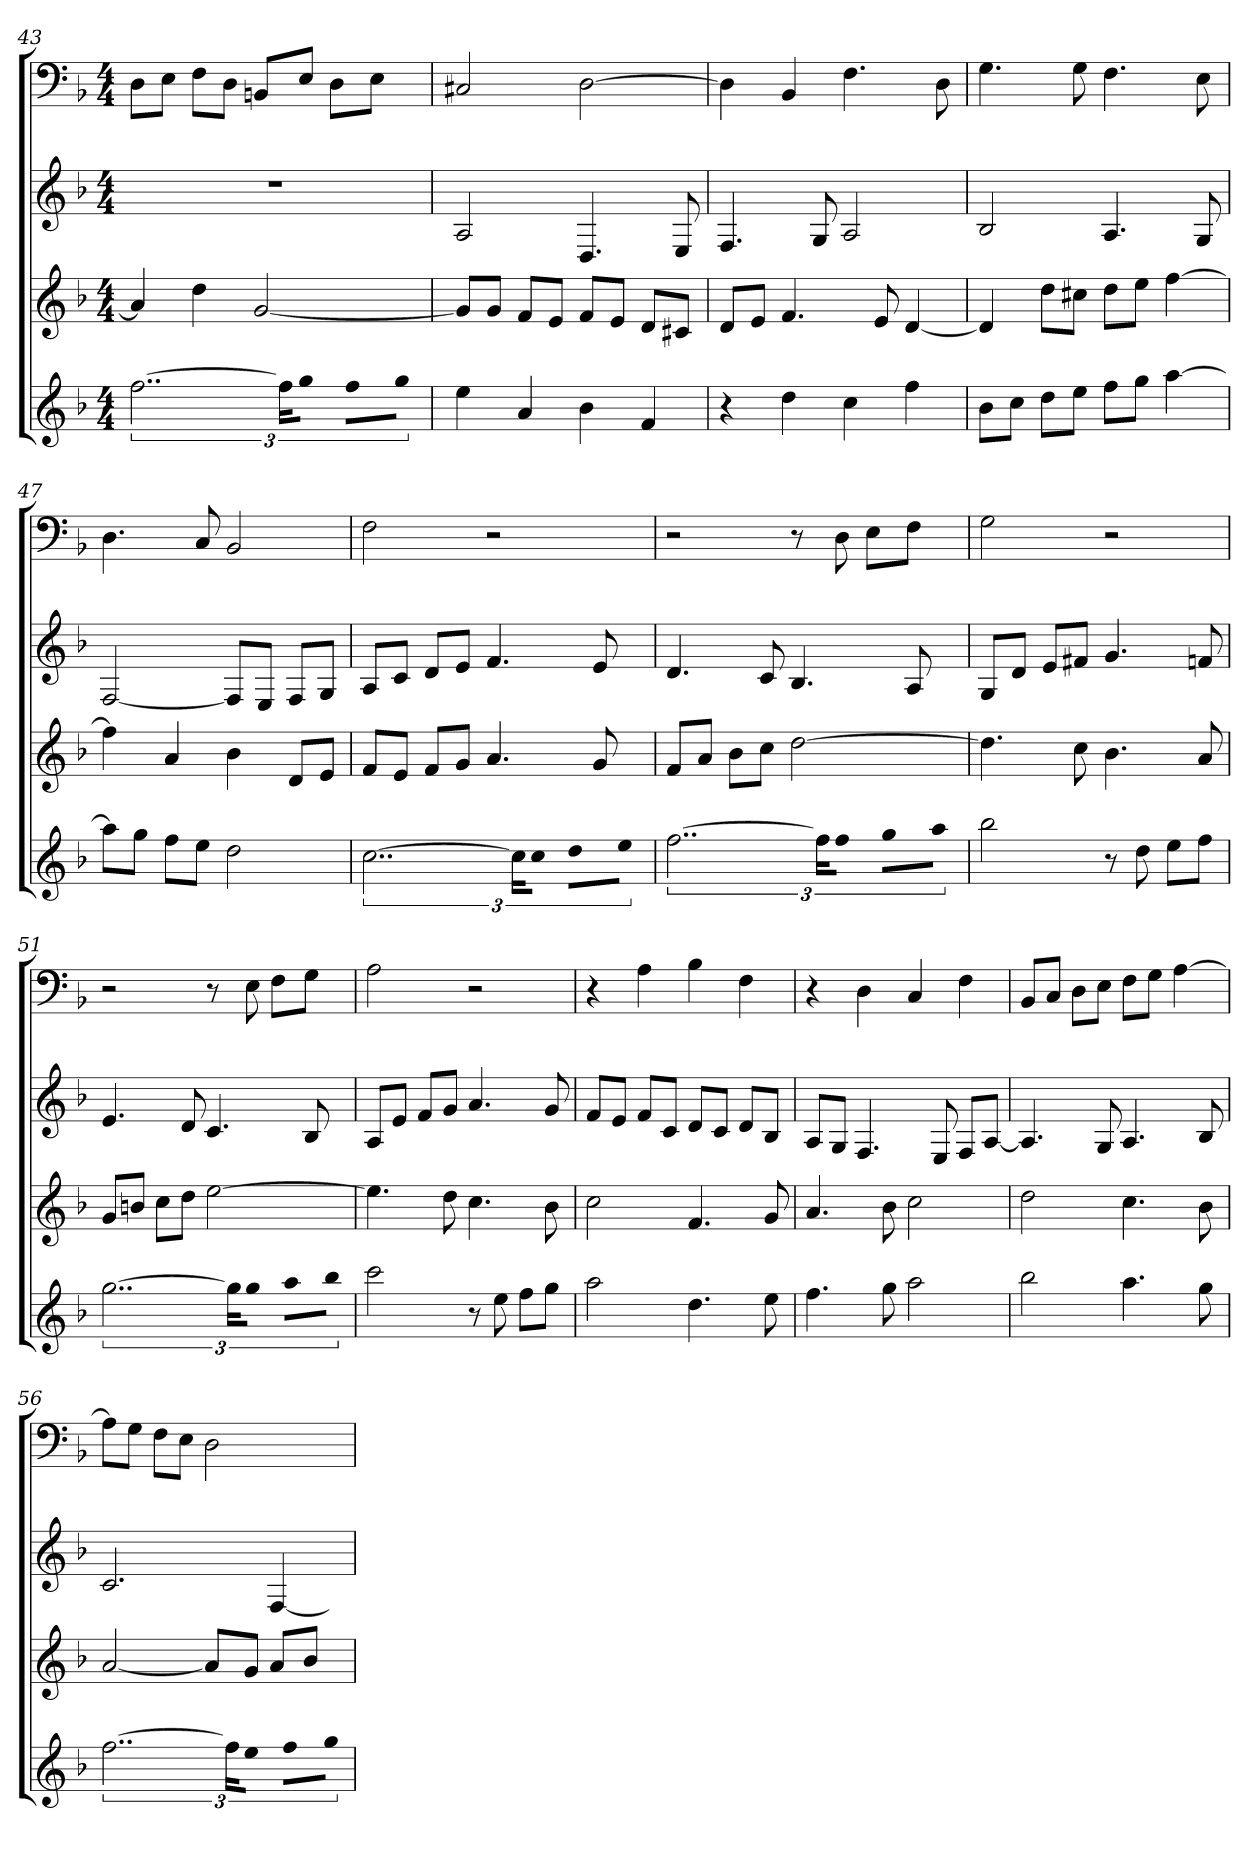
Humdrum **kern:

**kern	**kern	**kern	**kern
*part4	*part3	*part2	*part1
*staff4	*staff3	*staff2	*staff1
*k[b-]	*k[b-]	*k[b-]	*k[b-]
*d:	*d:	*d:	*d:
*M4/4	*M4/4	*M4/4	*M4/4
=43	=43	=43	=43
[3..ff	4a]	1r	8DL
.	.	.	8EJ
.	4dd	.	8FL
.	.	.	8DJ
.	[2g	.	8BBnL
24ffKL]	.	.	.
8ggJ	.	.	8EJ
8ffL	.	.	8DL
8ggJ	.	.	8EJ
=44	=44	=44	=44
4ee	8gL]	2A	2C#X
.	8gJ	.	.
4a	8fL	.	.
.	8eJ	.	.
4b-	8fL	4.D	[2D
.	8eJ	.	.
4f	8dL	.	.
.	8c#XJ	8E	.
=45	=45	=45	=45
4r	8dL	4.F	4D]
.	8eJ	.	.
4dd	4.f	.	4BB-
.	.	8G	.
4cc	.	2A	4.F
.	8e	.	.
4ff	[4d	.	.
.	.	.	8D
=46	=46	=46	=46
8b-L	4d]	2B-	4.G
8ccJ	.	.	.
8ddL	8ddL	.	.
8eeJ	8cc#XJ	.	8G
8ffL	8ddL	4.A	4.F
8ggJ	8eeJ	.	.
[4aa	[4ff	.	.
.	.	8G	8E
=47	=47	=47	=47
8aaL]	4ff]	[2F	4.D
8ggJ	.	.	.
8ffL	4a	.	.
8eeJ	.	.	8C
2dd	4b-	8FL]	2BB-
.	.	8EJ	.
.	8dL	8FL	.
.	8eJ	8GJ	.
=48	=48	=48	=48
[3..cc	8fL	8AL	2F
.	8eJ	8cJ	.
.	8fL	8dL	.
.	8gJ	8eJ	.
.	4.a	4.f	2r
24ccKL]	.	.	.
8ccJ	.	.	.
8ddL	.	.	.
8eeJ	8g	8e	.
=49	=49	=49	=49
[3..ff	8fL	4.d	2r
.	8aJ	.	.
.	8b-L	.	.
.	8ccJ	8c	.
.	[2dd	4.B-	8r
24ffKL]	.	.	.
8ffJ	.	.	8D
8ggL	.	.	8EL
8aaJ	.	8A	8FJ
=50	=50	=50	=50
2bb-	4.dd]	8GL	2G
.	.	8dJ	.
.	.	8eL	.
.	8cc	8f#XJ	.
8r	4.b-	4.g	2r
8dd	.	.	.
8eeL	.	.	.
8ffJ	8a	8fn	.
=51	=51	=51	=51
[3..gg	8gL	4.e	2r
.	8bnJ	.	.
.	8ccL	.	.
.	8ddJ	8d	.
.	[2ee	4.c	8r
24ggKL]	.	.	.
8ggJ	.	.	8E
8aaL	.	.	8FL
8bb-J	.	8B-	8GJ
=52	=52	=52	=52
2ccc	4.ee]	8AL	2A
.	.	8eJ	.
.	.	8fL	.
.	8dd	8gJ	.
8r	4.cc	4.a	2r
8ee	.	.	.
8ffL	.	.	.
8ggJ	8b-	8g	.
=53	=53	=53	=53
2aa	2cc	8fL	4r
.	.	8eJ	.
.	.	8fL	4A
.	.	8cJ	.
4.dd	4.f	8dL	4B-
.	.	8cJ	.
.	.	8dL	4F
8ee	8g	8B-J	.
=54	=54	=54	=54
4.ff	4.a	8AL	4r
.	.	8GJ	.
.	.	4.F	4D
8gg	8b-	.	.
2aa	2cc	.	4C
.	.	8E	.
.	.	8FL	4F
.	.	[8AJ	.
=55	=55	=55	=55
2bb-	2dd	4.A]	8BB-L
.	.	.	8CJ
.	.	.	8DL
.	.	8G	8EJ
4.aa	4.cc	4.A	8FL
.	.	.	8GJ
.	.	.	[4A
8gg	8b-	8B-	.
=56	=56	=56	=56
[3..ff	[2a	2.c	8AL]
.	.	.	8GJ
.	.	.	8FL
.	.	.	8EJ
.	8aL]	.	2D
24ffKL]	.	.	.
8eeJ	8gJ	.	.
8ffL	8aL	[4F	.
8ggJ	8b-J	.	.
=	=	=	=
*-	*-	*-	*-
